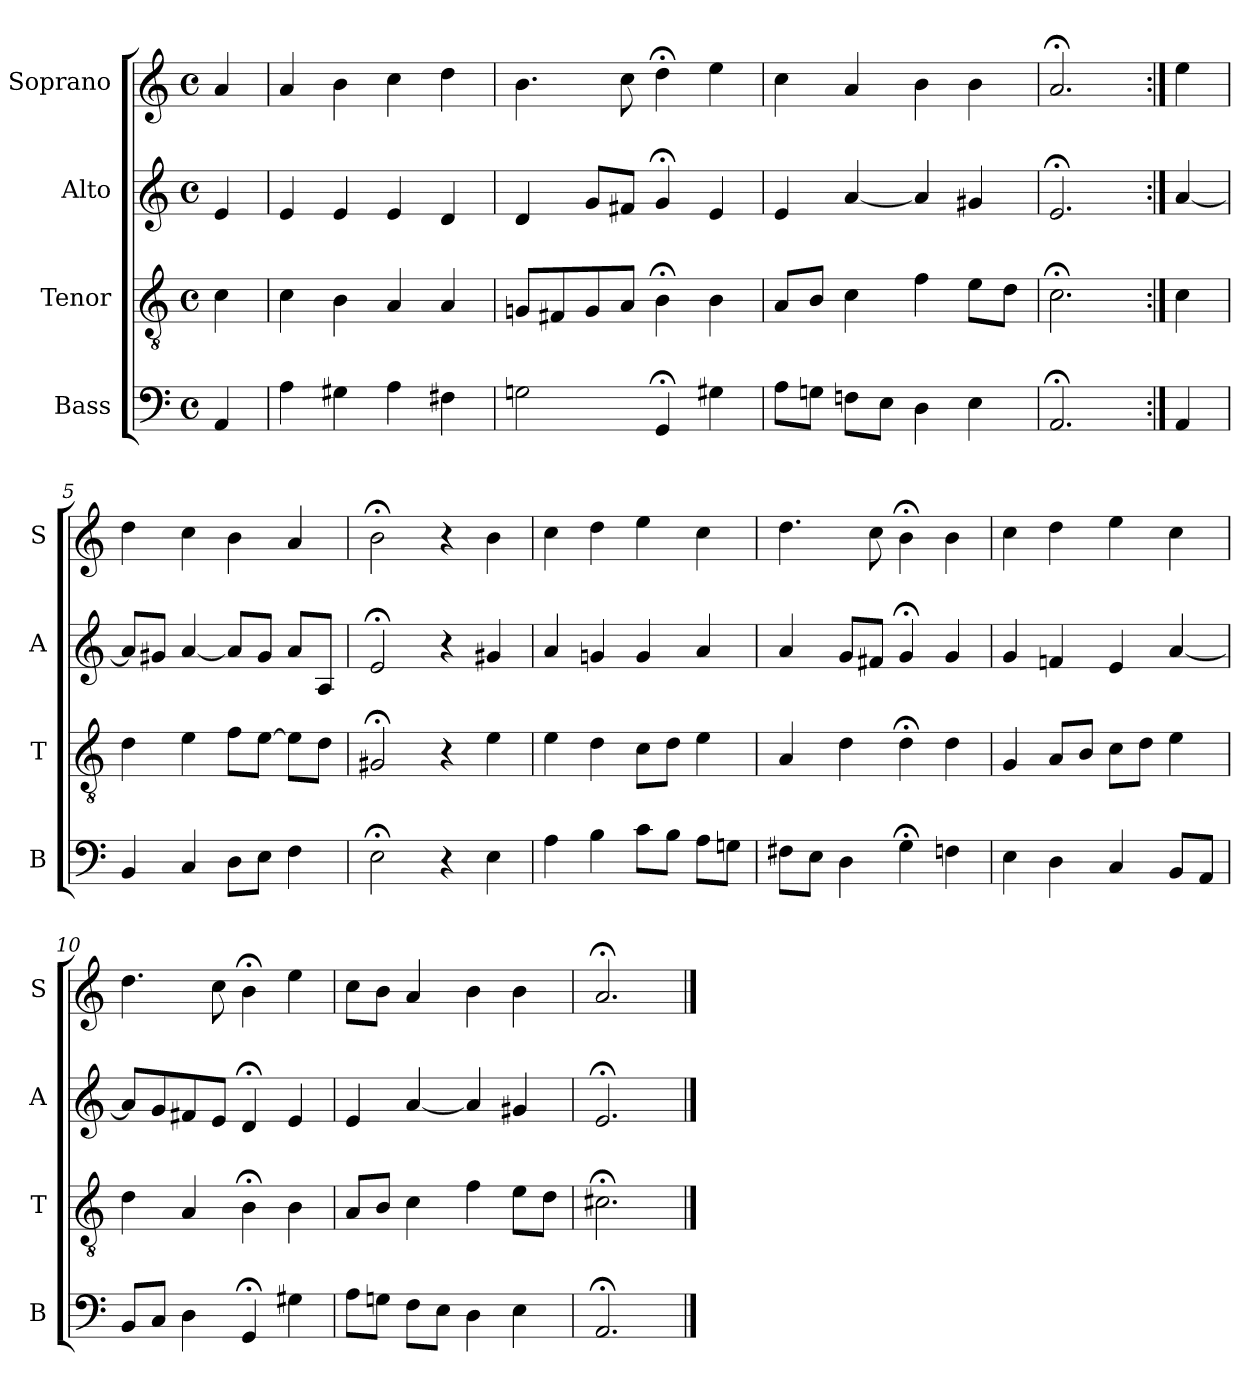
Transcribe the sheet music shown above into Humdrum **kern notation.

**kern	**kern	**kern	**kern
*part4	*part3	*part2	*part1
*staff4	*staff3	*staff2	*staff1
*I"Bass	*I"Tenor	*I"Alto	*I"Soprano
*I'B	*I'T	*I'A	*I'S
*clefF4	*clefGv2	*clefG2	*clefG2
*k[]	*k[]	*k[]	*k[]
*a:	*a:	*a:	*a:
*M4/4	*M4/4	*M4/4	*M4/4
*met(c)	*met(c)	*met(c)	*met(c)
*MM100	*MM100	*MM100	*MM100
=	=	=	=
4AA	4c	4e	4a
=1	=1	=1	=1
4A	4c	4e	4a
4G#X	4B	4e	4b
4A	4A	4e	4cc
4F#X	4A	4d	4dd
=2	=2	=2	=2
2Gn	8GnL	4di	4.b
.	8F#Xi	.	.
.	8Gi	8giL	.
.	8AJ	8f#XJ	8cc
4GG;<	4B;<	4g;<	4dd;<
4G#X	4B	4e	4ee
=3	=3	=3	=3
8AL	8AL	4e	4cc
8GnJ	8BJ	.	.
8FnL	4c	[4a	4a
8EJ	.	.	.
4D	4f	4a]	4b
4E	8eL	4g#X	4b
.	8dJ	.	.
=4	=4	=4	=4
2.AA;<	2.c;<	2.e;<	2.a;<
=:|!	=:|!	=:|!	=:|!
4AA	4c	[4a	4ee
=5	=5	=5	=5
4BB	4d	8aL]	4dd
.	.	8g#XJ	.
4C	4e	[4a	4cc
8DL	8fL	8aL]	4b
8EJ	[8eJ	8g#J	.
4F	8eL]	8aL	4a
.	8dJ	8AJ	.
=6	=6	=6	=6
2E;<	2G#X;<	2e;<	2b;<
4r	4r	4r	4r
4E	4e	4g#X	4b
=7	=7	=7	=7
4A	4e	4a	4cc
4B	4d	4gn	4dd
8cL	8cL	4g	4ee
8BJ	8dJ	.	.
8AL	4e	4a	4cc
8GnJ	.	.	.
=8	=8	=8	=8
8F#XL	4A	4a	4.dd
8EJ	.	.	.
4D	4d	8gL	.
.	.	8f#XJ	8cc
4G;<	4d;<	4g;<	4b;<
4Fn	4d	4g	4b
=9	=9	=9	=9
4E	4G	4g	4cc
4D	8AL	4fn	4dd
.	8BJ	.	.
4C	8cL	4e	4ee
.	8dJ	.	.
8BBL	4e	[4a	4cc
8AAJ	.	.	.
=10	=10	=10	=10
8BBL	4d	8aL]	4.dd
8CJ	.	8g	.
4D	4A	8f#X	.
.	.	8eJ	8cc
4GG;<	4B;<	4d;<i	4b;<i
4G#X	4B	4ei	4eei
=11	=11	=11	=11
8AL	8AL	4e	8ccL
8GnJ	8BJ	.	8bJ
8FL	4c	[4a	4a
8EJ	.	.	.
4D	4f	4a]	4b
4E	8eL	4g#X	4b
.	8dJ	.	.
=12	=12	=12	=12
2.AA;<	2.c#X;<	2.e;<	2.a;<
==	==	==	==
*-	*-	*-	*-
